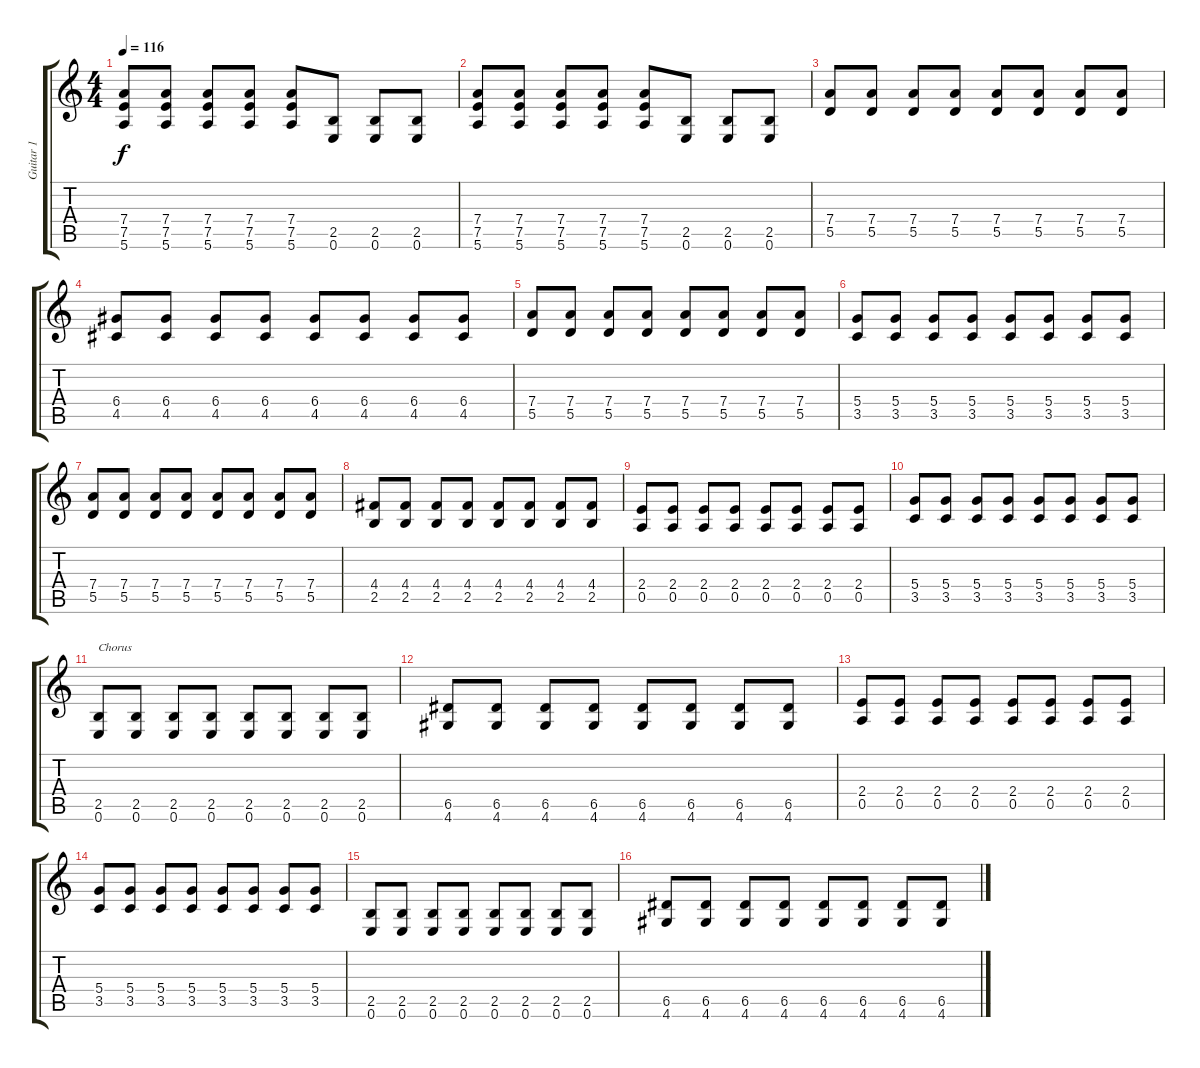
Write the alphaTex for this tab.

\track ("Guitar 1" "Guitar 1") {instrument electricguitarclean}
\staff {score tabs}
\tuning (E4 B3 G3 D3 A2 E2) {hide}
\ts (4 4)
\tempo 116
\clef g2
\ks c
(7.4 7.5 5.6).8{dy f} (7.4 7.5 5.6).8 (7.4 7.5 5.6).8 (7.4 7.5 5.6).8 (7.4 7.5 5.6).8 (2.5 0.6).8 (2.5 0.6).8 (2.5 0.6).8 |
(7.4 7.5 5.6).8 (7.4 7.5 5.6).8 (7.4 7.5 5.6).8 (7.4 7.5 5.6).8 (7.4 7.5 5.6).8 (2.5 0.6).8 (2.5 0.6).8 (2.5 0.6).8 |
(7.4 5.5).8 (7.4 5.5).8 (7.4 5.5).8 (7.4 5.5).8 (7.4 5.5).8 (7.4 5.5).8 (7.4 5.5).8 (7.4 5.5).8 |
(6.4 4.5).8 (6.4 4.5).8 (6.4 4.5).8 (6.4 4.5).8 (6.4 4.5).8 (6.4 4.5).8 (6.4 4.5).8 (6.4 4.5).8 |
(7.4 5.5).8 (7.4 5.5).8 (7.4 5.5).8 (7.4 5.5).8 (7.4 5.5).8 (7.4 5.5).8 (7.4 5.5).8 (7.4 5.5).8 |
(5.4 3.5).8 (5.4 3.5).8 (5.4 3.5).8 (5.4 3.5).8 (5.4 3.5).8 (5.4 3.5).8 (5.4 3.5).8 (5.4 3.5).8 |
(7.4 5.5).8 (7.4 5.5).8 (7.4 5.5).8 (7.4 5.5).8 (7.4 5.5).8 (7.4 5.5).8 (7.4 5.5).8 (7.4 5.5).8 |
(4.4 2.5).8 (4.4 2.5).8 (4.4 2.5).8 (4.4 2.5).8 (4.4 2.5).8 (4.4 2.5).8 (4.4 2.5).8 (4.4 2.5).8 |
(2.4 0.5).8 (2.4 0.5).8 (2.4 0.5).8 (2.4 0.5).8 (2.4 0.5).8 (2.4 0.5).8 (2.4 0.5).8 (2.4 0.5).8 |
(5.4 3.5).8 (5.4 3.5).8 (5.4 3.5).8 (5.4 3.5).8 (5.4 3.5).8 (5.4 3.5).8 (5.4 3.5).8 (5.4 3.5).8 |
(2.5 0.6).8{txt "Chorus"} (2.5 0.6).8 (2.5 0.6).8 (2.5 0.6).8 (2.5 0.6).8 (2.5 0.6).8 (2.5 0.6).8 (2.5 0.6).8 |
(6.5 4.6).8 (6.5 4.6).8 (6.5 4.6).8 (6.5 4.6).8 (6.5 4.6).8 (6.5 4.6).8 (6.5 4.6).8 (6.5 4.6).8 |
(2.4 0.5).8 (2.4 0.5).8 (2.4 0.5).8 (2.4 0.5).8 (2.4 0.5).8 (2.4 0.5).8 (2.4 0.5).8 (2.4 0.5).8 |
(5.4 3.5).8 (5.4 3.5).8 (5.4 3.5).8 (5.4 3.5).8 (5.4 3.5).8 (5.4 3.5).8 (5.4 3.5).8 (5.4 3.5).8 |
(2.5 0.6).8 (2.5 0.6).8 (2.5 0.6).8 (2.5 0.6).8 (2.5 0.6).8 (2.5 0.6).8 (2.5 0.6).8 (2.5 0.6).8 |
(6.5 4.6).8 (6.5 4.6).8 (6.5 4.6).8 (6.5 4.6).8 (6.5 4.6).8 (6.5 4.6).8 (6.5 4.6).8 (6.5 4.6).8
